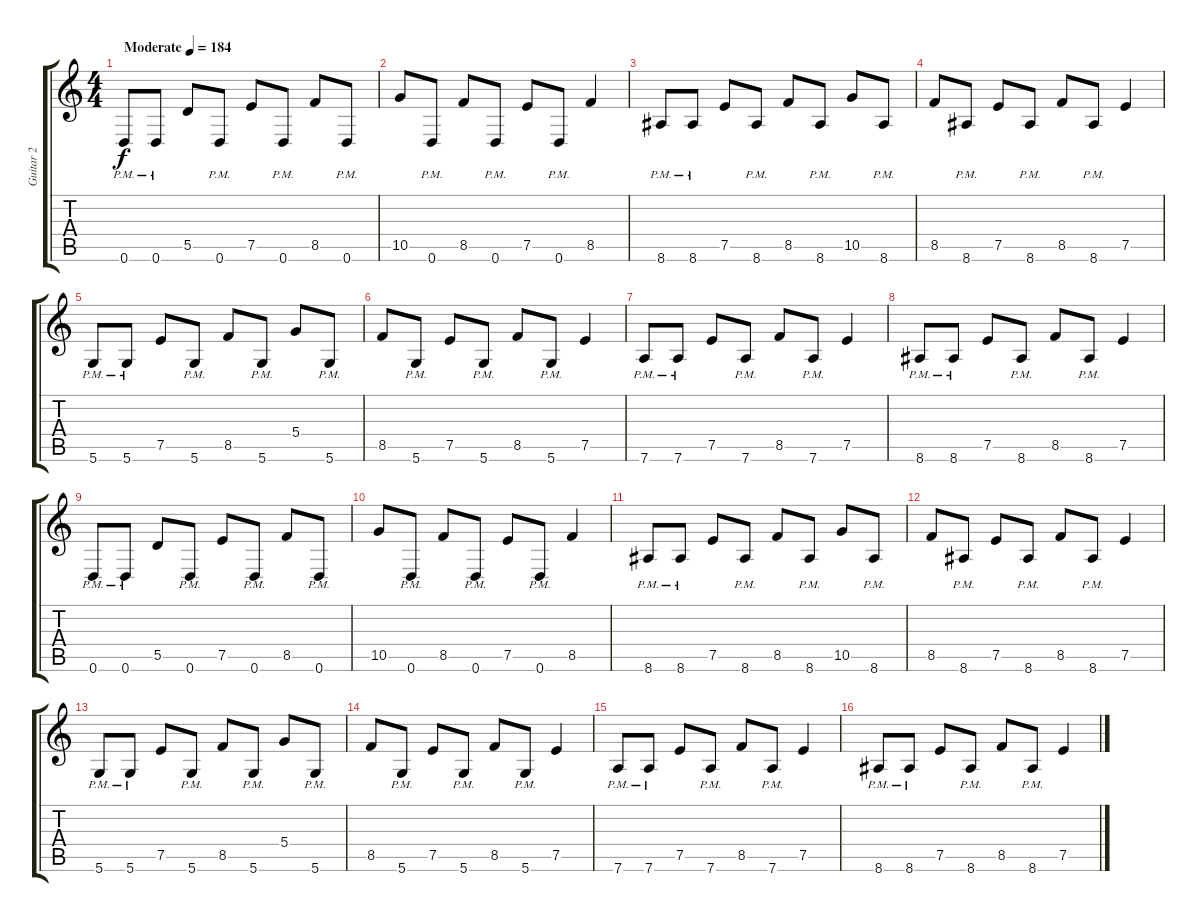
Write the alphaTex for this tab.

\track ("Guitar 2" "Guitar 2") {instrument overdrivenguitar}
\staff {score tabs}
\tuning (E4 B3 G3 D3 A2 D2) {hide}
\ts (4 4)
\tempo (184 "Moderate")
\clef g2
\ks c
0.6{pm}.8{dy f instrument overdrivenguitar} 0.6{pm}.8 5.5.8 0.6{pm}.8 7.5.8 0.6{pm}.8 8.5.8 0.6{pm}.8 |
10.5.8 0.6{pm}.8 8.5.8 0.6{pm}.8 7.5.8 0.6{pm}.8 8.5.4 |
8.6{pm}.8 8.6{pm}.8 7.5.8 8.6{pm}.8 8.5.8 8.6{pm}.8 10.5.8 8.6{pm}.8 |
8.5.8 8.6{pm}.8 7.5.8 8.6{pm}.8 8.5.8 8.6{pm}.8 7.5.4 |
5.6{pm}.8 5.6{pm}.8 7.5.8 5.6{pm}.8 8.5.8 5.6{pm}.8 5.4.8 5.6{pm}.8 |
8.5.8 5.6{pm}.8 7.5.8 5.6{pm}.8 8.5.8 5.6{pm}.8 7.5.4 |
7.6{pm}.8 7.6{pm}.8 7.5.8 7.6{pm}.8 8.5.8 7.6{pm}.8 7.5.4 |
8.6{pm}.8 8.6{pm}.8 7.5.8 8.6{pm}.8 8.5.8 8.6{pm}.8 7.5.4 |
0.6{pm}.8 0.6{pm}.8 5.5.8 0.6{pm}.8 7.5.8 0.6{pm}.8 8.5.8 0.6{pm}.8 |
10.5.8 0.6{pm}.8 8.5.8 0.6{pm}.8 7.5.8 0.6{pm}.8 8.5.4 |
8.6{pm}.8 8.6{pm}.8 7.5.8 8.6{pm}.8 8.5.8 8.6{pm}.8 10.5.8 8.6{pm}.8 |
8.5.8 8.6{pm}.8 7.5.8 8.6{pm}.8 8.5.8 8.6{pm}.8 7.5.4 |
5.6{pm}.8 5.6{pm}.8 7.5.8 5.6{pm}.8 8.5.8 5.6{pm}.8 5.4.8 5.6{pm}.8 |
8.5.8 5.6{pm}.8 7.5.8 5.6{pm}.8 8.5.8 5.6{pm}.8 7.5.4 |
7.6{pm}.8 7.6{pm}.8 7.5.8 7.6{pm}.8 8.5.8 7.6{pm}.8 7.5.4 |
8.6{pm}.8 8.6{pm}.8 7.5.8 8.6{pm}.8 8.5.8 8.6{pm}.8 7.5.4
